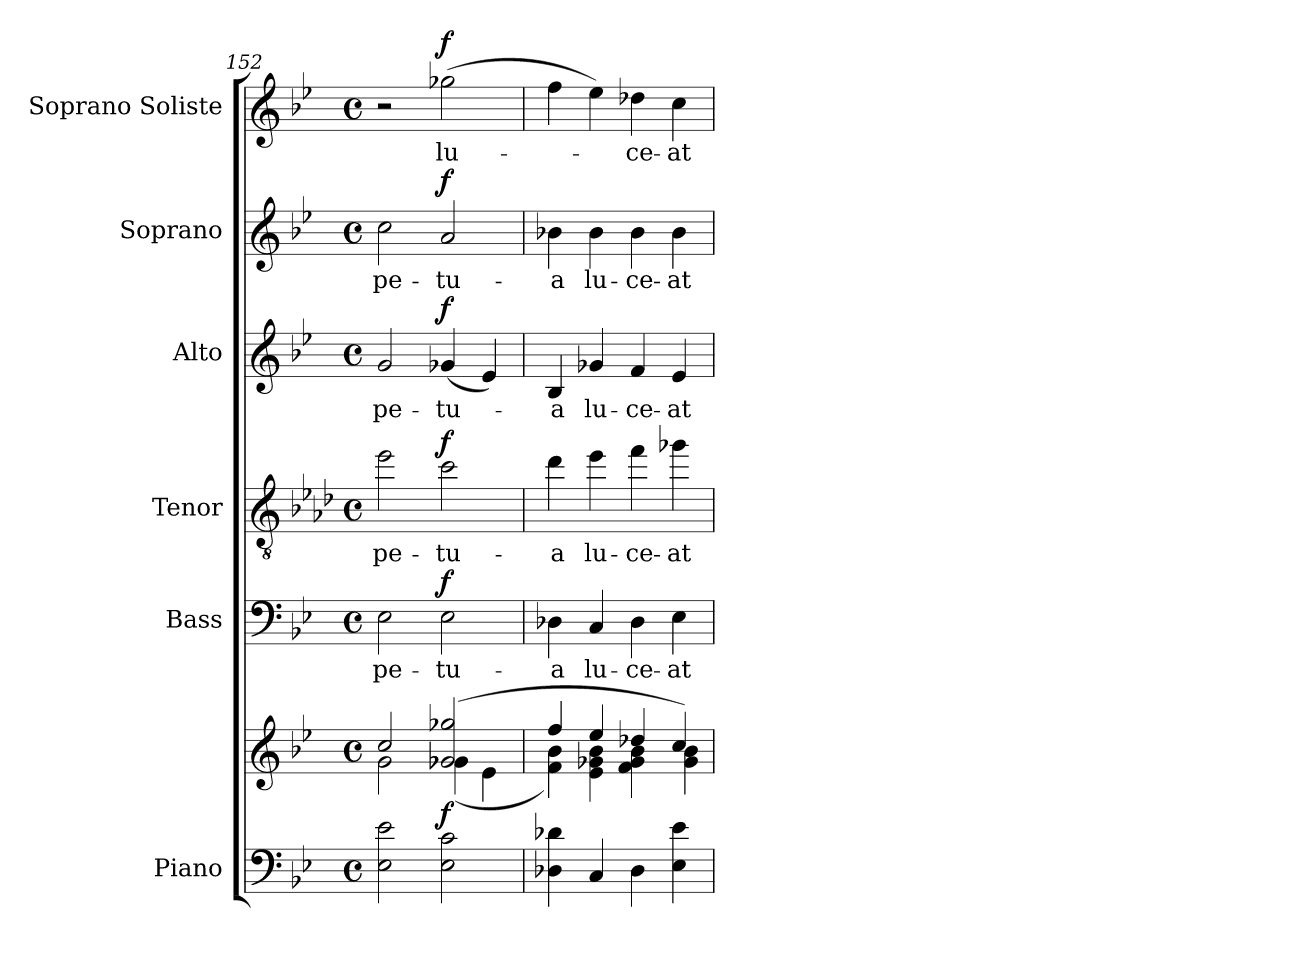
**kern	**kern	**dynam	**kern	**text	**dynam	**kern	**text	**dynam	**kern	**text	**dynam	**kern	**text	**dynam	**kern	**text	**dynam
*part6	*part6	*part6	*part5	*part5	*part5	*part4	*part4	*part4	*part3	*part3	*part3	*part2	*part2	*part2	*part1	*part1	*part1
*staff7	*staff6	*staff6/7	*staff5	*staff5	*staff5	*staff4	*staff4	*staff4	*staff3	*staff3	*staff3	*staff2	*staff2	*staff2	*staff1	*staff1	*staff1
*I"Piano	*	*	*I"Bass	*	*	*I"Tenor	*	*	*I"Alto	*	*	*I"Soprano	*	*	*I"Soprano Soliste	*	*
*I'Pno.	*	*	*I'B.	*	*	*I'T.	*	*	*I'A.	*	*	*I'S.	*	*	*	*	*
*clefF4	*clefG2	*	*clefF4	*	*	*clefGv2	*	*	*clefG2	*	*	*clefG2	*	*	*clefG2	*	*
*	*	*	*	*	*	*ITrd8c14	*	*	*	*	*	*	*	*	*	*	*
*k[b-e-]	*k[b-e-]	*	*k[b-e-]	*	*	*k[b-e-a-d-]	*	*	*k[b-e-]	*	*	*k[b-e-]	*	*	*k[b-e-]	*	*
*M4/4	*M4/4	*	*M4/4	*	*	*M4/4	*	*	*M4/4	*	*	*M4/4	*	*	*M4/4	*	*
*met(c)	*met(c)	*	*met(c)	*	*	*met(c)	*	*	*met(c)	*	*	*met(c)	*	*	*met(c)	*	*
=152	=152	=152	=152	=152	=152	=152	=152	=152	=152	=152	=152	=152	=152	=152	=152	=152	=152
*	*^	*	*	*	*	*	*	*	*	*	*	*	*	*	*	*	*
2E-\ 2e-\	2cc/	2g\	.	2E-\	-pe-	.	2e-i\	-pe-	.	2g/	-pe-	.	2cc\	-pe-	.	2r	.	.
!	!	!	!LO:DY:a=2	!	!	!LO:DY:a	!	!	!LO:DY:a	!	!	!LO:DY:a	!	!	!LO:DY:a	!	!	!LO:DY:a
2E-\ 2c\	(2g-X/ 2gg-X/	(4g-\	f	2E-\	-tu-	f	2ci\	-tu-	f	(4g-X/	-tu-	f	2a/	-tu-	f	(2gg-X\	lu-	f
.	.	4e-\	.	.	.	.	.	.	.	4e-/)	.	.	.	.	.	.	.	.
=153	=153	=153	=153	=153	=153	=153	=153	=153	=153	=153	=153	=153	=153	=153	=153	=153	=153	=153
4D-X\ 4d-X\	4ff/	4f\ 4b-\)	.	4D-X\	-a	.	4d-i\	-a	.	4B-/	-a	.	4b-X\	-a	.	4ff\	.	.
4C/	4ee-/	4e-\ 4g-X\ 4b-\	.	4C/	lu-	.	4e-i\	lu-	.	4g-X/	lu-	.	4b-\	lu-	.	4ee-\)	.	.
4D-\	4dd-X/	4f\ 4g-\ 4b-\	.	4D-\	-ce-	.	4fi\	-ce-	.	4f/	-ce-	.	4b-\	-ce-	.	4dd-X\	-ce-	.
4E-\ 4e-\	4cc/)	4g-\ 4b-\	.	4E-\	-at	.	4g-Xi\	-at	.	4e-/	-at	.	4b-\	-at	.	4cc\	-at	.
*	*v	*v	*	*	*	*	*	*	*	*	*	*	*	*	*	*	*	*
=	=	=	=	=	=	=	=	=	=	=	=	=	=	=	=	=	=
*-	*-	*-	*-	*-	*-	*-	*-	*-	*-	*-	*-	*-	*-	*-	*-	*-	*-
